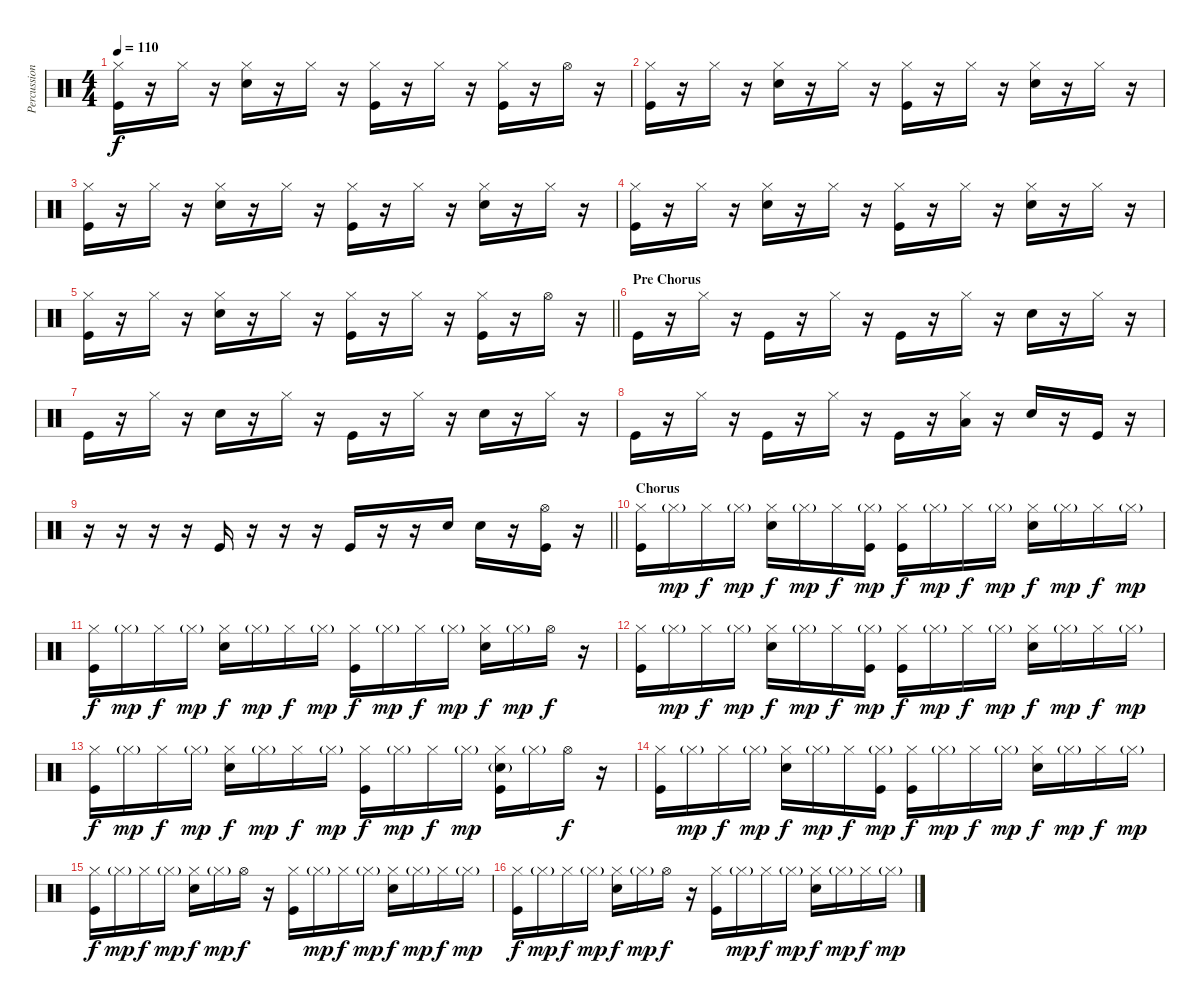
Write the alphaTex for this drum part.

\track ("Percussion" "Percussion") {instrument percussion bank 177}
\staff {score}
\articulation defaults
\ts (4 4)
\tempo 110
\clef neutral
\ks c
("Hi-Hat (closed)" "Kick (hit)").16{dy f} r.16 "Hi-Hat (closed)".16 r.16 ("Hi-Hat (closed)" "Snare (hit) 2").16 r.16 "Hi-Hat (closed)".16 r.16 ("Hi-Hat (closed)" "Kick (hit)").16 r.16 "Hi-Hat (closed)".16 r.16 ("Hi-Hat (closed)" "Kick (hit)").16 r.16 "Hi-Hat (open)".16 r.16 |
("Hi-Hat (closed)" "Kick (hit)").16 r.16 "Hi-Hat (closed)".16 r.16 ("Hi-Hat (closed)" "Snare (hit) 2").16 r.16 "Hi-Hat (closed)".16 r.16 ("Hi-Hat (closed)" "Kick (hit)").16 r.16 "Hi-Hat (closed)".16 r.16 ("Hi-Hat (closed)" "Snare (hit) 2").16 r.16 "Hi-Hat (closed)".16 r.16 |
("Hi-Hat (closed)" "Kick (hit)").16 r.16 "Hi-Hat (closed)".16 r.16 ("Hi-Hat (closed)" "Snare (hit) 2").16 r.16 "Hi-Hat (closed)".16 r.16 ("Hi-Hat (closed)" "Kick (hit)").16 r.16 "Hi-Hat (closed)".16 r.16 ("Hi-Hat (closed)" "Snare (hit) 2").16 r.16 "Hi-Hat (closed)".16 r.16 |
("Hi-Hat (closed)" "Kick (hit)").16 r.16 "Hi-Hat (closed)".16 r.16 ("Hi-Hat (closed)" "Snare (hit) 2").16 r.16 "Hi-Hat (closed)".16 r.16 ("Hi-Hat (closed)" "Kick (hit)").16 r.16 "Hi-Hat (closed)".16 r.16 ("Hi-Hat (closed)" "Snare (hit) 2").16 r.16 "Hi-Hat (closed)".16 r.16 |
\barLineRight lightlight
("Hi-Hat (closed)" "Kick (hit)").16 r.16 "Hi-Hat (closed)".16 r.16 ("Hi-Hat (closed)" "Snare (hit) 2").16 r.16 "Hi-Hat (closed)".16 r.16 ("Hi-Hat (closed)" "Kick (hit)").16 r.16 "Hi-Hat (closed)".16 r.16 ("Hi-Hat (closed)" "Kick (hit)").16 r.16 "Hi-Hat (open)".16 r.16 |
\section ("" "Pre Chorus")
"Kick (hit)".16 r.16 "Hi-Hat (closed)".16 r.16 "Kick (hit)".16 r.16 "Hi-Hat (closed)".16 r.16 "Kick (hit)".16 r.16 "Hi-Hat (closed)".16 r.16 "Snare (hit) 2".16 r.16 "Hi-Hat (closed)".16 r.16 |
"Kick (hit)".16 r.16 "Hi-Hat (closed)".16 r.16 "Snare (hit) 2".16 r.16 "Hi-Hat (closed)".16 r.16 "Kick (hit)".16 r.16 "Hi-Hat (closed)".16 r.16 "Snare (hit) 2".16 r.16 "Hi-Hat (closed)".16 r.16 |
"Kick (hit)".16 r.16 "Hi-Hat (closed)".16 r.16 "Kick (hit)".16 r.16 "Hi-Hat (closed)".16 r.16 "Kick (hit)".16 r.16 ("Hi-Hat (closed)" "Low Tom (hit)").16 r.16 "Snare (hit) 2".16 r.16 "Kick (hit)".16 r.16 |
\barLineRight lightlight
r.16 r.16 r.16 r.16 "Kick (hit)".16 r.16 r.16 r.16 "Kick (hit)".16 r.16 r.16 "Snare (hit) 2".16 "Snare (hit) 2".16 r.16 ("Hi-Hat (open)" "Kick (hit)").16 r.16 |
\section ("" "Chorus")
("Hi-Hat (closed)" "Kick (hit)").16 "Hi-Hat (closed)"{g}.16{dy mp} "Hi-Hat (closed)".16{dy f} "Hi-Hat (closed)"{g}.16{dy mp} ("Hi-Hat (closed)" "Snare (hit) 2").16{dy f} "Hi-Hat (closed)"{g}.16{dy mp} "Hi-Hat (closed)".16{dy f} ("Hi-Hat (closed)"{g} "Kick (hit)").16{dy mp} ("Hi-Hat (closed)" "Kick (hit)").16{dy f} "Hi-Hat (closed)"{g}.16{dy mp} "Hi-Hat (closed)".16{dy f} "Hi-Hat (closed)"{g}.16{dy mp} ("Hi-Hat (closed)" "Snare (hit) 2").16{dy f} "Hi-Hat (closed)"{g}.16{dy mp} "Hi-Hat (closed)".16{dy f} "Hi-Hat (closed)"{g}.16{dy mp} |
("Hi-Hat (closed)" "Kick (hit)").16{dy f} "Hi-Hat (closed)"{g}.16{dy mp} "Hi-Hat (closed)".16{dy f} "Hi-Hat (closed)"{g}.16{dy mp} ("Hi-Hat (closed)" "Snare (hit) 2").16{dy f} "Hi-Hat (closed)"{g}.16{dy mp} "Hi-Hat (closed)".16{dy f} "Hi-Hat (closed)"{g}.16{dy mp} ("Hi-Hat (closed)" "Kick (hit)").16{dy f} "Hi-Hat (closed)"{g}.16{dy mp} "Hi-Hat (closed)".16{dy f} "Hi-Hat (closed)"{g}.16{dy mp} ("Hi-Hat (closed)" "Snare (hit) 2").16{dy f} "Hi-Hat (closed)"{g}.16{dy mp} "Hi-Hat (open)".16{dy f} r.16 |
("Hi-Hat (closed)" "Kick (hit)").16 "Hi-Hat (closed)"{g}.16{dy mp} "Hi-Hat (closed)".16{dy f} "Hi-Hat (closed)"{g}.16{dy mp} ("Hi-Hat (closed)" "Snare (hit) 2").16{dy f} "Hi-Hat (closed)"{g}.16{dy mp} "Hi-Hat (closed)".16{dy f} ("Hi-Hat (closed)"{g} "Kick (hit)").16{dy mp} ("Hi-Hat (closed)" "Kick (hit)").16{dy f} "Hi-Hat (closed)"{g}.16{dy mp} "Hi-Hat (closed)".16{dy f} "Hi-Hat (closed)"{g}.16{dy mp} ("Hi-Hat (closed)" "Snare (hit) 2").16{dy f} "Hi-Hat (closed)"{g}.16{dy mp} "Hi-Hat (closed)".16{dy f} "Hi-Hat (closed)"{g}.16{dy mp} |
("Hi-Hat (closed)" "Kick (hit)").16{dy f} "Hi-Hat (closed)"{g}.16{dy mp} "Hi-Hat (closed)".16{dy f} "Hi-Hat (closed)"{g}.16{dy mp} ("Hi-Hat (closed)" "Snare (hit) 2").16{dy f} "Hi-Hat (closed)"{g}.16{dy mp} "Hi-Hat (closed)".16{dy f} "Hi-Hat (closed)"{g}.16{dy mp} ("Hi-Hat (closed)" "Kick (hit)").16{dy f} "Hi-Hat (closed)"{g}.16{dy mp} "Hi-Hat (closed)".16{dy f} "Hi-Hat (closed)"{g}.16{dy mp} ("Hi-Hat (closed)" "Snare (hit) 2"{g} "Kick (hit)").16 "Hi-Hat (closed)"{g}.16 "Hi-Hat (open)".16{dy f} r.16 |
("Hi-Hat (closed)" "Kick (hit)").16 "Hi-Hat (closed)"{g}.16{dy mp} "Hi-Hat (closed)".16{dy f} "Hi-Hat (closed)"{g}.16{dy mp} ("Hi-Hat (closed)" "Snare (hit) 2").16{dy f} "Hi-Hat (closed)"{g}.16{dy mp} "Hi-Hat (closed)".16{dy f} ("Hi-Hat (closed)"{g} "Kick (hit)").16{dy mp} ("Hi-Hat (closed)" "Kick (hit)").16{dy f} "Hi-Hat (closed)"{g}.16{dy mp} "Hi-Hat (closed)".16{dy f} "Hi-Hat (closed)"{g}.16{dy mp} ("Hi-Hat (closed)" "Snare (hit) 2").16{dy f} "Hi-Hat (closed)"{g}.16{dy mp} "Hi-Hat (closed)".16{dy f} "Hi-Hat (closed)"{g}.16{dy mp} |
("Hi-Hat (closed)" "Kick (hit)").16{dy f} "Hi-Hat (closed)"{g}.16{dy mp} "Hi-Hat (closed)".16{dy f} "Hi-Hat (closed)"{g}.16{dy mp} ("Hi-Hat (closed)" "Snare (hit) 2").16{dy f} "Hi-Hat (closed)"{g}.16{dy mp} "Hi-Hat (open)".16{dy f} r.16 ("Hi-Hat (closed)" "Kick (hit)").16 "Hi-Hat (closed)"{g}.16{dy mp} "Hi-Hat (closed)".16{dy f} "Hi-Hat (closed)"{g}.16{dy mp} ("Hi-Hat (closed)" "Snare (hit) 2").16{dy f} "Hi-Hat (closed)"{g}.16{dy mp} "Hi-Hat (closed)".16{dy f} "Hi-Hat (closed)"{g}.16{dy mp} |
("Hi-Hat (closed)" "Kick (hit)").16{dy f} "Hi-Hat (closed)"{g}.16{dy mp} "Hi-Hat (closed)".16{dy f} "Hi-Hat (closed)"{g}.16{dy mp} ("Hi-Hat (closed)" "Snare (hit) 2").16{dy f} "Hi-Hat (closed)"{g}.16{dy mp} "Hi-Hat (open)".16{dy f} r.16 ("Hi-Hat (closed)" "Kick (hit)").16 "Hi-Hat (closed)"{g}.16{dy mp} "Hi-Hat (closed)".16{dy f} "Hi-Hat (closed)"{g}.16{dy mp} ("Hi-Hat (closed)" "Snare (hit) 2").16{dy f} "Hi-Hat (closed)"{g}.16{dy mp} "Hi-Hat (closed)".16{dy f} "Hi-Hat (closed)"{g}.16{dy mp}
